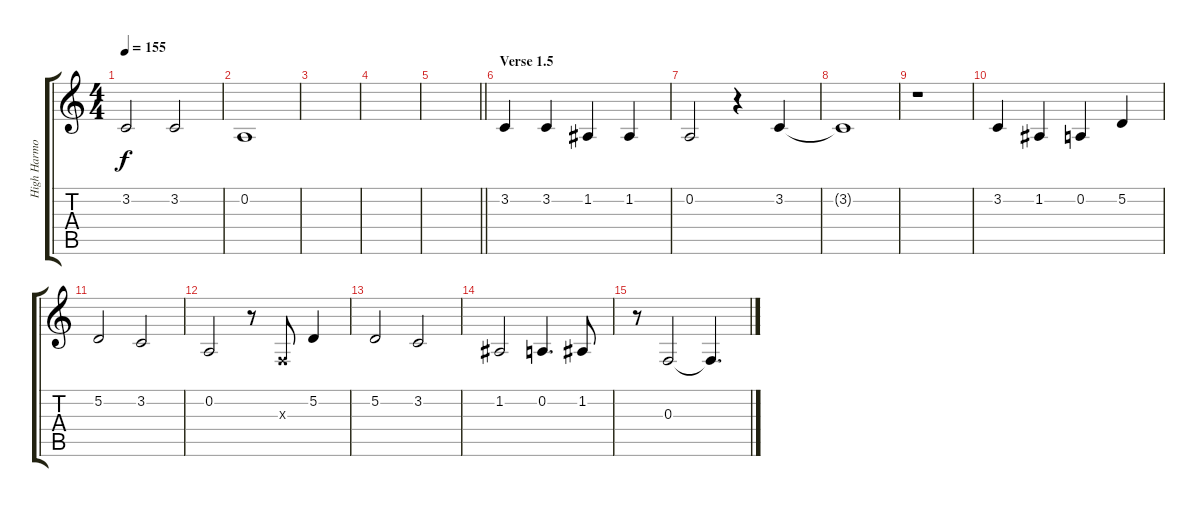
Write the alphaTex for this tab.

\track ("High Harmony" "High Harmo") {instrument frenchhorn}
\staff {score tabs}
\tuning (D4 A3 F3 C3 G2 D2) {hide}
\ts (4 4)
\tempo 155
\clef g2
\ks c
3.2{t}.2{dy f} 3.2.2 |
0.2.1 |
|
|
\barLineRight lightlight
|
\section ("" "Verse 1.5")
3.2.4 3.2.4 1.2.4 1.2.4 |
0.2.2 r.4 3.2.4 |
3.2{t}.1 |
r.1 |
3.2.4 1.2.4 0.2.4 5.2.4 |
5.2.2 3.2.2 |
0.2.2 r.8 0.3{x}.8 5.2.4 |
5.2.2 3.2.2 |
1.2.2 0.2.4{d} 1.2.8 |
r.8 0.3.2 0.3{t}.4{d}
